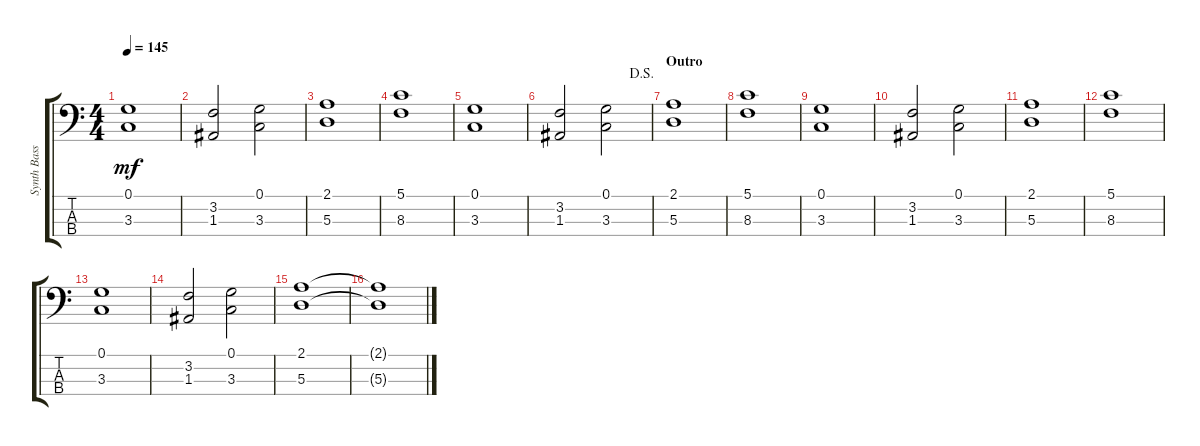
\track ("Synth Bass" "Synth Bass") {instrument electricbassfinger}
\staff {score tabs}
\tuning (G2 D2 A1 D1) {hide}
\ts (4 4)
\tempo 145
\clef f4
\ks c
(0.1 3.3).1{dy mf} |
(3.2 1.3).2 (0.1 3.3).2 |
(2.1 5.3).1 |
(5.1 8.3).1 |
(0.1 3.3).1 |
\jump dalsegno
(3.2 1.3).2 (0.1 3.3).2 |
\section ("" "Outro")
(2.1 5.3).1 |
(5.1 8.3).1 |
(0.1 3.3).1 |
(3.2 1.3).2 (0.1 3.3).2 |
(2.1 5.3).1 |
(5.1 8.3).1 |
(0.1 3.3).1 |
(3.2 1.3).2 (0.1 3.3).2 |
(2.1 5.3).1 |
(2.1{t} 5.3{t}).1
